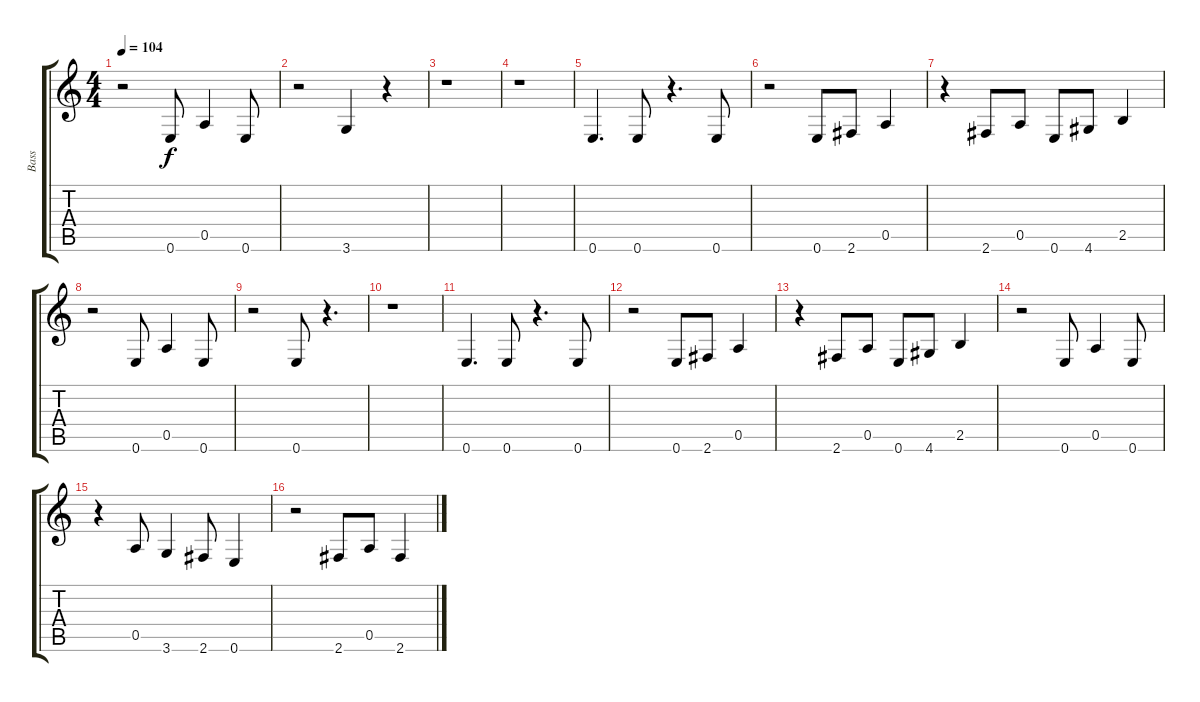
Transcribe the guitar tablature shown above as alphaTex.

\track ("Bass" "Bass") {instrument electricbasspick}
\staff {score tabs}
\tuning (E4 B3 G3 D3 A2 E2) {hide}
\ts (4 4)
\tempo 104
\clef g2
\ks c
r.2{dy f} 0.6.8 0.5.4 0.6.8 |
r.2 3.6.4 r.4 |
r.1 |
r.1 |
0.6.4{d} 0.6.8 r.4{d} 0.6.8 |
r.2 0.6.8 2.6.8 0.5.4 |
r.4 2.6.8 0.5.8 0.6.8 4.6.8 2.5.4 |
r.2 0.6.8 0.5.4 0.6.8 |
r.2 0.6.8 r.4{d} |
r.1 |
0.6.4{d} 0.6.8 r.4{d} 0.6.8 |
r.2 0.6.8 2.6.8 0.5.4 |
r.4 2.6.8 0.5.8 0.6.8 4.6.8 2.5.4 |
r.2 0.6.8 0.5.4 0.6.8 |
r.4 0.5.8 3.6.4 2.6.8 0.6.4 |
r.2 2.6.8 0.5.8 2.6.4
